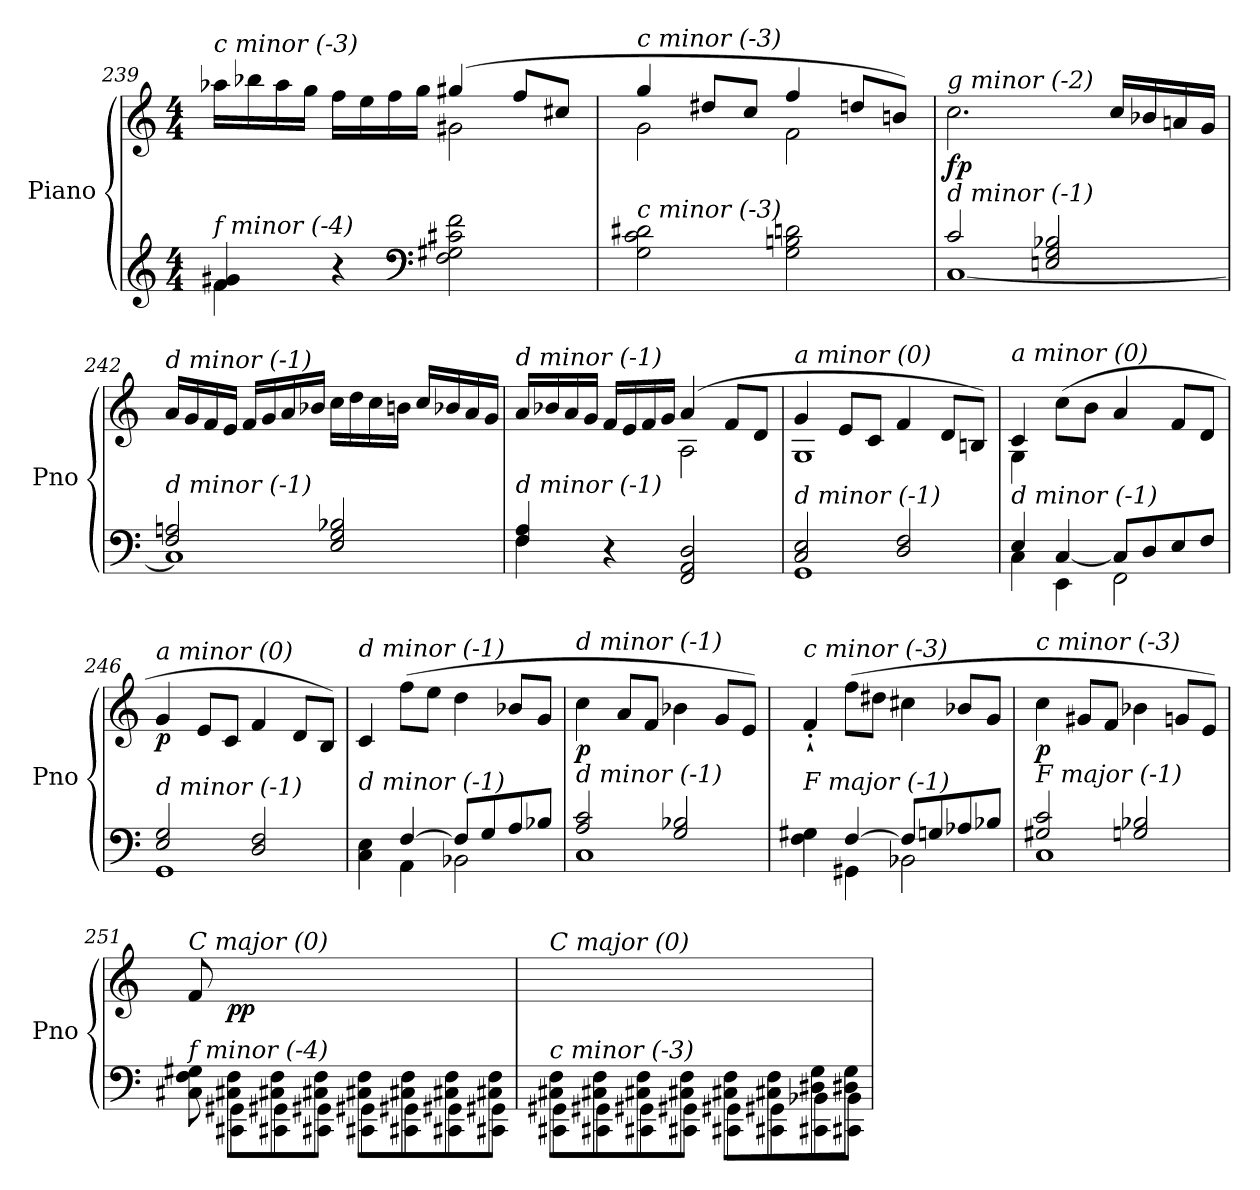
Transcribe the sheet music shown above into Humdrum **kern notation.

**kern	**kern	**dynam
*part1	*part1	*part1
*staff2	*staff1	*staff1/2
*I"Piano	*	*
*I'Pno	*	*
!!LO:LB:g=z
*clefG2	*clefG2	*
*k[]	*k[]	*
*M4/4	*M4/4	*
=239	=239	=239
*^	*^	*
*	*^	*	*^	*
!	!	!	!LO:TX:i:t=c minor (-3)	!	!	!
!LO:TX:i:t=f minor (-4)	!	!	!	!	!	!
2ryy	4f/ 4g#Xi/	4f\	16aa-Xj\LL	2ryy	4ryy	.
.	.	.	16bb-X\	.	.	.
.	.	.	16aa-j\	.	.	.
.	.	.	16gg\JJ	.	.	.
.	4r	2.ryy	16ff\LL	.	2.ryy	.
.	.	.	16ee\	.	.	.
.	.	.	16ff\	.	.	.
.	.	.	16gg\JJ	.	.	.
*clefF4	*	*	*	*	*	*
2ryy	2F\ 2G#Xi\ 2c#Xi\ 2f\	.	(4gg#Xi/	2g#Xi\	.	.
.	.	.	8ff/L	.	.	.
.	.	.	8cc#Xi/J	.	.	.
*v	*v	*v	*	*	*	*
*	*	*v	*v	*
=240	=240	=240	=240
!	!LO:TX:i:t=c minor (-3)	!	!
!LO:TX:i:t=c minor (-3)	!	!	!
2G\ 2c\ 2d#Xi\	4gg/	2g\	.
.	8dd#Xi/L	.	.
.	8cc/J	.	.
2G\ 2Bn\ 2dn\	4ff/	2f\	.
.	8ddn/L	.	.
.	8bn/J)	.	.
*	*v	*v	*
=241	=241	=241
*^	*	*
!	!	!LO:TX:i:t=g minor (-2)	!
!LO:TX:i:t=d minor (-1)	!	!	!
!	!	!	!LO:DY:b
2c/	[1C	2.cc\	fp
2En/ 2G/ 2B-X/	.	.	.
.	.	16cc/LL	.
.	.	16b-X/	.
.	.	16an/	.
.	.	16g/JJ	.
=242	=242	=242	=242
!	!	!LO:TX:i:t=d minor (-1)	!
!LO:TX:i:t=d minor (-1)	!	!	!
2F/ 2An/	1C]	16a/LL	.
.	.	16g/	.
.	.	16f/	.
.	.	16e/JJ	.
.	.	16f/LL	.
.	.	16g/	.
.	.	16a/	.
.	.	16b-X/JJ	.
2E/ 2G/ 2B-X/	.	16cc\LL	.
.	.	16dd\	.
.	.	16cc\	.
.	.	16bn\JJ	.
.	.	16cc/LL	.
.	.	16b-X/	.
.	.	16a/	.
.	.	16g/JJ	.
!!LO:LB:g=z
=243	=243	=243	=243
*	*^	*^	*
*	*	*	*	*^	*
!	!	!	!LO:TX:i:t=d minor (-1)	!	!	!
!LO:TX:i:t=d minor (-1)	!	!	!	!	!	!
2ryy	4F/ 4A/	4F\	16a/LL	2ryy	4ryy	.
.	.	.	16b-X/	.	.	.
.	.	.	16a/	.	.	.
.	.	.	16g/JJ	.	.	.
.	4r	2.ryy	16f/LL	.	2.ryy	.
.	.	.	16e/	.	.	.
.	.	.	16f/	.	.	.
.	.	.	16g/JJ	.	.	.
2ryy	2FF/ 2AA/ 2D/	.	(4a/	2A\	.	.
.	.	.	8f/L	.	.	.
.	.	.	8d/J	.	.	.
*	*v	*v	*	*	*	*
*	*	*	*v	*v	*
=244	=244	=244	=244	=244
!	!	!LO:TX:i:t=a minor (0)	!	!
!LO:TX:i:t=d minor (-1)	!	!	!	!
2C/ 2E/	1GG	4g/	1G	.
.	.	8e/L	.	.
.	.	8c/J	.	.
2D/ 2F/	.	4f/	.	.
.	.	8d/L	.	.
.	.	8Bn/J)	.	.
=245	=245	=245	=245	=245
*	*^	*	*	*
!	!	!	!LO:TX:i:t=a minor (0)	!	!
!LO:TX:i:t=d minor (-1)	!	!	!	!	!
4ryy	4E/	4C\	4c/	4G\	.
!	!	!	!	!	!LO:DY:b
2.ryy	[4C/	4EE\	(8cc\L	2.ryy	other-dynamics
.	.	.	8b\J	.	.
.	8C/L]	2FF\	4a/	.	.
.	8D/	.	.	.	.
.	8E/	.	8f/L	.	.
.	8F/J	.	8d/J	.	.
*	*v	*v	*	*	*
*	*	*v	*v	*
=246	=246	=246	=246
!	!	!LO:TX:i:t=a minor (0)	!
!LO:TX:i:t=d minor (-1)	!	!	!
!	!	!	!LO:DY:b
2E/ 2G/	1GG	4g/	p
.	.	8e/L	.
.	.	8c/J	.
2D/ 2F/	.	4f/	.
.	.	8d/L	.
.	.	8B/J)	.
=247	=247	=247	=247
*	*	*^	*
!	!	!LO:TX:i:t=d minor (-1)	!	!
!LO:TX:i:t=d minor (-1)	!	!	!	!
4C\ 4E\	4ryy	4c/	4ryy	.
!	!	!	!	!LO:DY:b
[4F/	4AA\	(8ff\L	2.ryy	other-dynamics
.	.	8ee\J	.	.
8F/L]	2BB-X\	4dd\	.	.
8G/	.	.	.	.
8A/	.	8b-X/L	.	.
8B-X/J	.	8g/J	.	.
*	*	*v	*v	*
=248	=248	=248	=248
!	!	!LO:TX:i:t=d minor (-1)	!
!LO:TX:i:t=d minor (-1)	!	!	!
!	!	!	!LO:DY:b
2A/ 2c/	1C	4cc\	p
.	.	8a/L	.
.	.	8f/J	.
2G/ 2B-X/	.	4b-X\	.
.	.	8g/L	.
.	.	8e/J)	.
!!LO:LB:g=z
=249	=249	=249	=249
*	*	*^	*
!	!	!LO:TX:i:t=c minor (-3)	!	!
!LO:TX:i:t=F major (-1)	!	!	!	!
4F\ 4G#Xi\	4ryy	4f`'/	4ryy	.
!	!	!	!	!LO:DY:b
[4F/	4GG#Xi\	(8ff\L	2.ryy	other-dynamics
.	.	8dd#Xi\J	.	.
8F/L]	2BB-X\	4cc#Xi\	.	.
8G/	.	.	.	.
8A-j/	.	8b-X/L	.	.
8B-X/J	.	8g/J	.	.
*	*	*v	*v	*
=250	=250	=250	=250
!	!	!LO:TX:i:t=c minor (-3)	!
!LO:TX:i:t=F major (-1)	!	!	!
!	!	!	!LO:DY:b
2G#Xi/ 2c/	1C	4cc\	p
.	.	8g#Xi/L	.
.	.	8f/J	.
2G/ 2B-X/	.	4b-X\	.
.	.	8g/L	.
.	.	8e/J)	.
=251	=251	=251	=251
!	!	!LO:TX:i:t=C major (0)	!
!LO:TX:i:t=f minor (-4)	!	!	!
8ryy	8C#Xi\ 8F\ 8G#Xi\	8f/	.
!	!	!	!LO:DY:b
8C#Xi\ 8F\L	8CC#Xi\ 8GG#Xi\L	2..ryy	pp
8C#Xi\ 8F\	8CC#Xi\ 8GG#Xi\	.	.
8C#Xi\ 8F\J	8CC#Xi\ 8GG#Xi\J	.	.
8C#Xi\ 8F\L	8CC#Xi\ 8GG#Xi\L	.	.
8C#Xi\ 8F\	8CC#Xi\ 8GG#Xi\	.	.
8C#Xi\ 8F\	8CC#Xi\ 8GG#Xi\	.	.
8C#Xi\ 8F\J	8CC#Xi\ 8GG#Xi\J	.	.
=252	=252	=252	=252
!	!	!LO:TX:i:t=C major (0)	!
!LO:TX:i:t=c minor (-3)	!	!	!
8C#Xi\ 8F\L	8CC#Xi\ 8GG#Xi\L	1ryy	.
8C#Xi\ 8F\	8CC#Xi\ 8GG#Xi\	.	.
8C#Xi\ 8F\	8CC#Xi\ 8GG#Xi\	.	.
8C#Xi\ 8F\J	8CC#Xi\ 8GG#Xi\J	.	.
8C#Xi\ 8F\L	8CC#Xi\ 8GG#Xi\L	.	.
8C#Xi\ 8F\	8CC#Xi\ 8GG#Xi\	.	.
8D#Xi\ 8G\	8CC#Xi\ 8BB-X\	.	.
8D#Xi\ 8G\J	8CC#Xi\ 8BB-\J	.	.
*v	*v	*	*
=	=	=
*-	*-	*-
